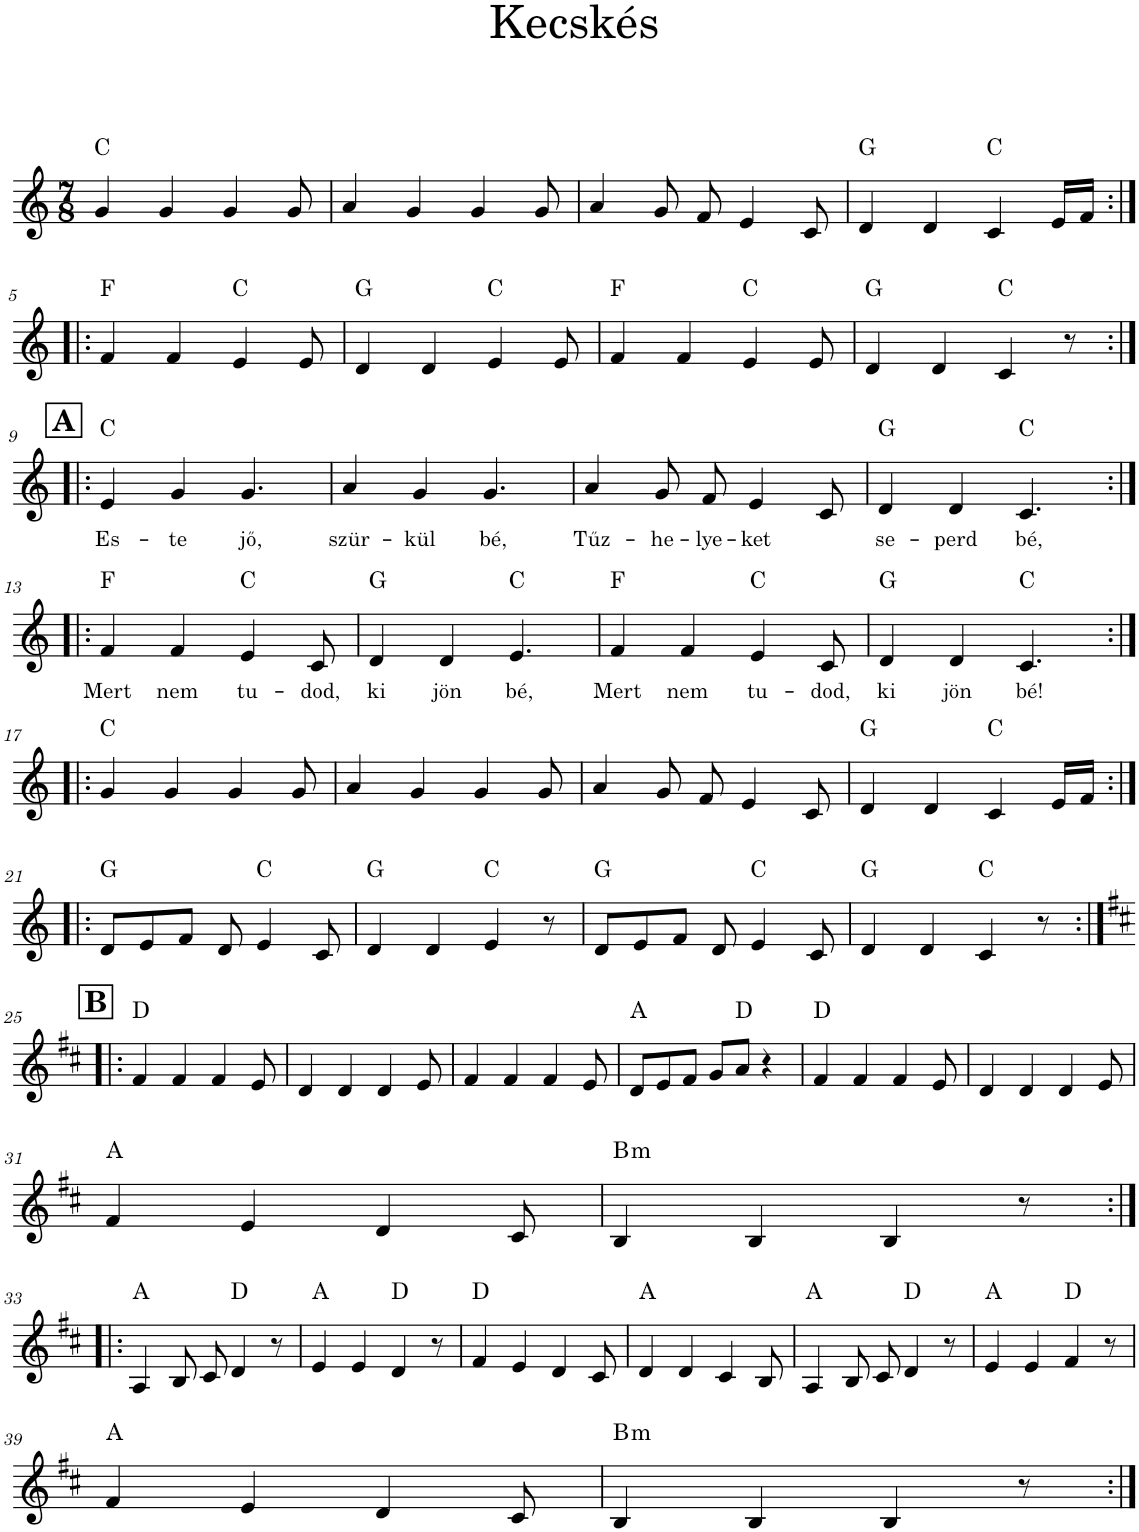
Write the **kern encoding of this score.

**kern	**text	**harte
*part1	*part1	*part1
*staff1	*staff1	*
*I"Piano	*	*
*I'Pno.	*	*
*clefG2	*	*
*k[]	*	*
*M7/8	*	*
=1	=1	=1
4g/	.	C:maj
4g/	.	.
4g/	.	.
8g/	.	.
=2	=2	=2
4a/	.	.
4g/	.	.
4g/	.	.
8g/	.	.
=3	=3	=3
4a/	.	.
8g/	.	.
8f/	.	.
4e/	.	.
8c/	.	.
=4	=4	=4
4d/	.	G:maj
4d/	.	.
4c/	.	C:maj
16e/LL	.	.
16f/JJ	.	.
!!LO:LB:g=z
=5:|!|:	=5:|!|:	=5:|!|:
4f/	.	F:maj
4f/	.	.
4e/	.	C:maj
8e/	.	.
=6	=6	=6
4d/	.	G:maj
4d/	.	.
4e/	.	C:maj
8e/	.	.
=7	=7	=7
4f/	.	F:maj
4f/	.	.
4e/	.	C:maj
8e/	.	.
=8	=8	=8
4d/	.	G:maj
4d/	.	.
4c/	.	C:maj
8r	.	.
!!LO:LB:g=z
!!LO:REH:place=s1:a:B:cj:fs=14:t=A
=9:|!|:	=9:|!|:	=9:|!|:
!	!LO:LY:b	!
4e/	Es-	C:maj
!	!LO:LY:b	!
4g/	-te	.
!	!LO:LY:b	!
4.g/	jő,	.
=10	=10	=10
!	!LO:LY:b	!
4a/	szür-	.
!	!LO:LY:b	!
4g/	-kül	.
!	!LO:LY:b	!
4.g/	bé,	.
=11	=11	=11
!	!LO:LY:b	!
4a/	Tűz-	.
!	!LO:LY:b	!
8g/	-he-	.
!	!LO:LY:b	!
8f/	-lye-	.
!	!LO:LY:b	!
4e/	-ket	.
8c/	.	.
=12	=12	=12
!	!LO:LY:b	!
4d/	se-	G:maj
!	!LO:LY:b	!
4d/	-perd	.
!	!LO:LY:b	!
4.c/	bé,	C:maj
!!LO:LB:g=z
=13:|!|:	=13:|!|:	=13:|!|:
!	!LO:LY:b	!
4f/	Mert	F:maj
!	!LO:LY:b	!
4f/	nem	.
!	!LO:LY:b	!
4e/	tu-	C:maj
!	!LO:LY:b	!
8c/	-dod,	.
=14	=14	=14
!	!LO:LY:b	!
4d/	ki	G:maj
!	!LO:LY:b	!
4d/	jön	.
!	!LO:LY:b	!
4.e/	bé,	C:maj
=15	=15	=15
!	!LO:LY:b	!
4f/	Mert	F:maj
!	!LO:LY:b	!
4f/	nem	.
!	!LO:LY:b	!
4e/	tu-	C:maj
!	!LO:LY:b	!
8c/	-dod,	.
=16	=16	=16
!	!LO:LY:b	!
4d/	ki	G:maj
!	!LO:LY:b	!
4d/	jön	.
!	!LO:LY:b	!
4.c/	bé!	C:maj
!!LO:LB:g=z
=17:|!|:	=17:|!|:	=17:|!|:
4g/	.	C:maj
4g/	.	.
4g/	.	.
8g/	.	.
=18	=18	=18
4a/	.	.
4g/	.	.
4g/	.	.
8g/	.	.
=19	=19	=19
4a/	.	.
8g/	.	.
8f/	.	.
4e/	.	.
8c/	.	.
=20	=20	=20
4d/	.	G:maj
4d/	.	.
4c/	.	C:maj
16e/LL	.	.
16f/JJ	.	.
!!LO:LB:g=z
=21:|!|:	=21:|!|:	=21:|!|:
8d/L	.	G:maj
8e/	.	.
8f/J	.	.
8d/	.	.
4e/	.	C:maj
8c/	.	.
=22	=22	=22
4d/	.	G:maj
4d/	.	.
4e/	.	C:maj
8r	.	.
=23	=23	=23
8d/L	.	G:maj
8e/	.	.
8f/J	.	.
8d/	.	.
4e/	.	C:maj
8c/	.	.
=24	=24	=24
4d/	.	G:maj
4d/	.	.
4c/	.	C:maj
8r	.	.
!!LO:LB:g=z
!!LO:REH:place=s1:a:B:cj:fs=14:t=B
=25:|!|:	=25:|!|:	=25:|!|:
*k[f#c#]	*	*
4f#/	.	D:maj
4f#/	.	.
4f#/	.	.
8e/	.	.
=26	=26	=26
4d/	.	.
4d/	.	.
4d/	.	.
8e/	.	.
=27	=27	=27
4f#/	.	.
4f#/	.	.
4f#/	.	.
8e/	.	.
=28	=28	=28
8d/L	.	A:maj
8e/	.	.
8f#/J	.	.
8g/L	.	.
8a/J	.	D:maj
4r	.	.
=29	=29	=29
4f#/	.	D:maj
4f#/	.	.
4f#/	.	.
8e/	.	.
=30	=30	=30
4d/	.	.
4d/	.	.
4d/	.	.
8e/	.	.
!!LO:LB:g=z
=31	=31	=31
4f#/	.	A:maj
4e/	.	.
4d/	.	.
8c#/	.	.
=32	=32	=32
!	!	!LO:H:kt=m
4B/	.	B:min
4B/	.	.
4B/	.	.
8r	.	.
!!LO:LB:g=z
=33:|!|:	=33:|!|:	=33:|!|:
4A/	.	A:maj
8B/	.	.
8c#/	.	.
4d/	.	D:maj
8r	.	.
=34	=34	=34
4e/	.	A:maj
4e/	.	.
4d/	.	D:maj
8r	.	.
=35	=35	=35
4f#/	.	D:maj
4e/	.	.
4d/	.	.
8c#/	.	.
=36	=36	=36
4d/	.	A:maj
4d/	.	.
4c#/	.	.
8B/	.	.
=37	=37	=37
4A/	.	A:maj
8B/	.	.
8c#/	.	.
4d/	.	D:maj
8r	.	.
=38	=38	=38
4e/	.	A:maj
4e/	.	.
4f#/	.	D:maj
8r	.	.
!!LO:LB:g=z
=39	=39	=39
4f#/	.	A:maj
4e/	.	.
4d/	.	.
8c#/	.	.
=40	=40	=40
!	!	!LO:H:kt=m
4B/	.	B:min
4B/	.	.
4B/	.	.
8r	.	.
=:|!	=:|!	=:|!
*-	*-	*-
